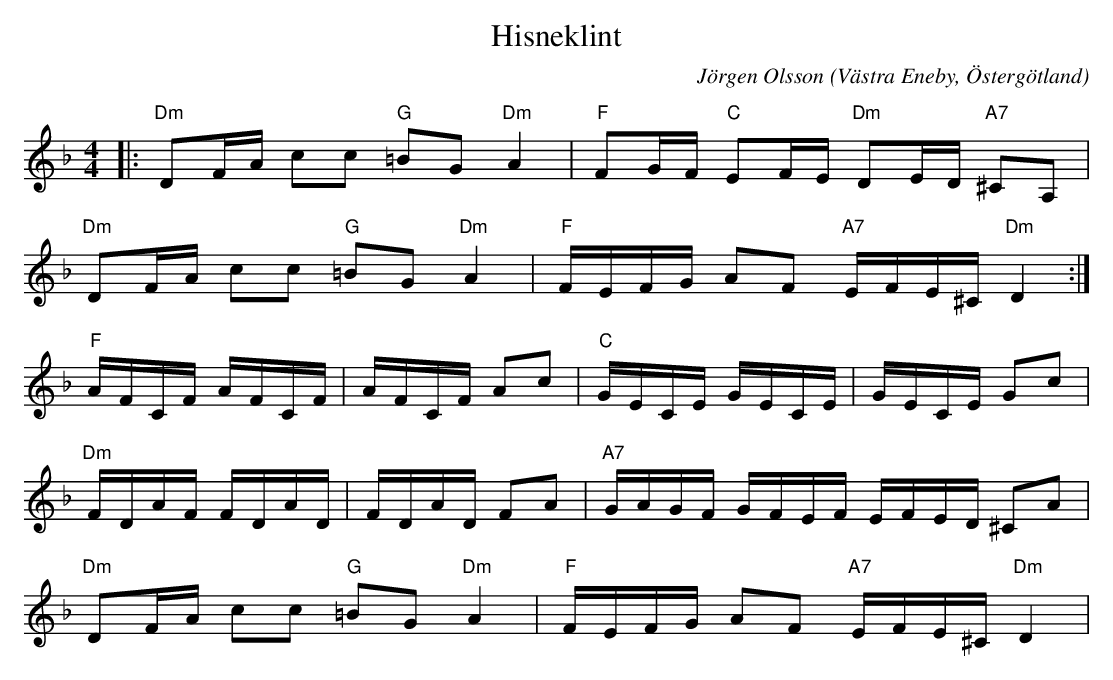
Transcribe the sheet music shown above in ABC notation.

X:1
T:Hisneklint
C:Jörgen Olsson
O:Västra Eneby, Östergötland
Q:80
M:4/4
L:1/8
K:Dm
|:"Dm"DF/A/ cc "G"=BG"Dm"A2|"F"FG/F/ "C"EF/E/ "Dm"DE/D/ "A7"^CA,|
"Dm"DF/A/ cc "G"=BG"Dm"A2|"F"F/E/F/G/ AF "A7"E/F/E/^C/ "Dm"D2 :|
"F" A/F/C/F/ A/F/C/F/ | A/F/C/F/ Ac| "C" G/E/C/E/ G/E/C/E/ | G/E/C/E/ Gc|
"Dm" F/D/A/F/ F/D/A/D/ | F/D/A/D/ FA | "A7" G/A/G/F/ G/F/E/F/ E/F/E/D/ ^CA|
"Dm"DF/A/ cc "G"=BG"Dm"A2|"F"F/E/F/G/ AF "A7"E/F/E/^C/ "Dm"D2 |
